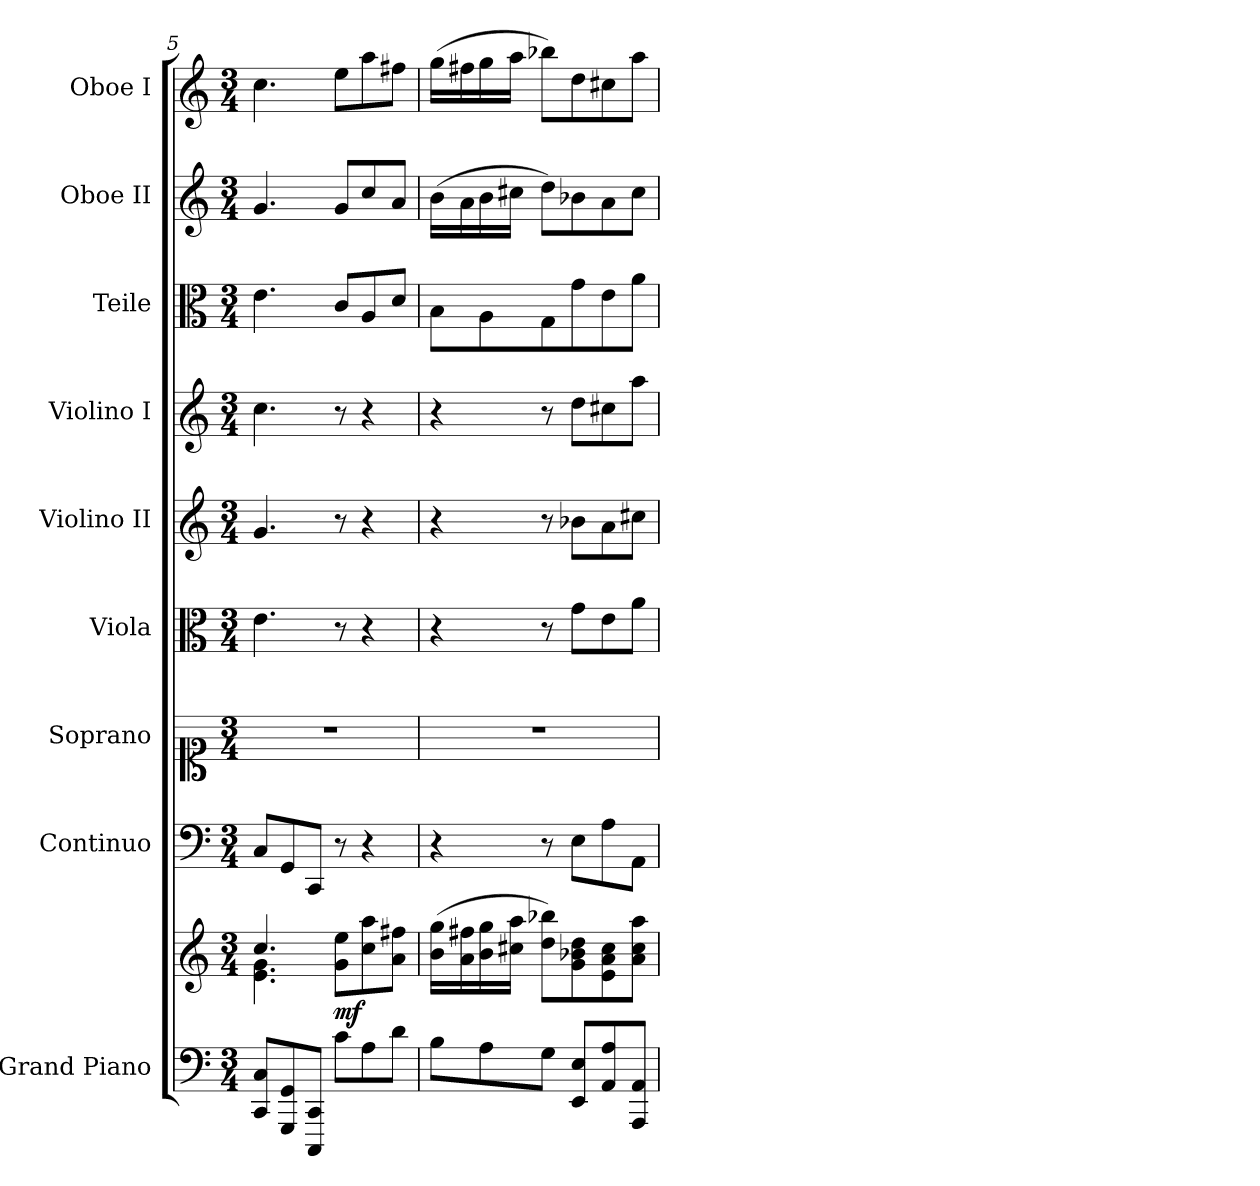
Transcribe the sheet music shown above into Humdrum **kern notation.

**kern	**kern	**dynam	**kern	**kern	**kern	**kern	**kern	**kern	**kern	**kern
*part9	*part9	*part9	*part8	*part7	*part6	*part5	*part4	*part3	*part2	*part1
*staff10	*staff9	*staff9/10	*staff8	*staff7	*staff6	*staff5	*staff4	*staff3	*staff2	*staff1
*I"Grand Piano	*	*	*I"Continuo	*I"Soprano	*I"Viola	*I"Violino II	*I"Violino I	*I"Teile	*I"Oboe II	*I"Oboe I
*I'Pno	*	*	*	*	*	*	*	*	*I'Ob	*I'Ob
*clefF4	*clefG2	*	*clefF4	*clefC1	*clefC3	*clefG2	*clefG2	*clefC3	*clefG2	*clefG2
*k[]	*k[]	*	*k[]	*k[]	*k[]	*k[]	*k[]	*k[]	*k[]	*k[]
*M3/4	*M3/4	*	*M3/4	*M3/4	*M3/4	*M3/4	*M3/4	*M3/4	*M3/4	*M3/4
=5	=5	=5	=5	=5	=5	=5	=5	=5	=5	=5
*	*^	*	*	*	*	*	*	*	*	*
8CC/ 8C/L	4.cc/	4.e\ 4.g\	.	8C/L	2.r	4.e\	4.g/	4.cc\	4.e\	4.g/	4.cc\
8GGG/ 8GG/	.	.	.	8GG/	.	.	.	.	.	.	.
8CCC/ 8CC/J	.	.	.	8CC/J	.	.	.	.	.	.	.
!	!	!	!LO:DY:b	!	!	!	!	!	!	!	!
8c\L	8g\ 8ee\L	4.ryy	mf	8r	.	8r	8r	8r	8c/L	8g/L	8ee\L
8A\	8cc\ 8aa\	.	.	4r	.	4r	4r	4r	8A/	8cc/	8aa\
8d\J	8a\ 8ff#X\J	.	.	.	.	.	.	.	8d/J	8a/J	8ff#X\J
*	*v	*v	*	*	*	*	*	*	*	*	*
=6	=6	=6	=6	=6	=6	=6	=6	=6	=6	=6
8B\L	(16b\ 16gg\LL	.	4r	2.r	4r	4r	4r	8B\L	(>16b\LL	(>16gg\LL
.	16a\ 16ff#X\	.	.	.	.	.	.	.	16a\	16ff#X\
8A\	16b\ 16gg\	.	.	.	.	.	.	8A\	16b\	16gg\
.	16cc#X\ 16aa\JJ	.	.	.	.	.	.	.	16cc#X\JJ	16aa\JJ
8G\J	8dd\ 8bb-X\L)	.	8r	.	8r	8r	8r	8G\	8dd\L)	8bb-X\L)
8EE/ 8E/L	8g\ 8b-X\ 8dd\	.	8E\L	.	8g\L	8b-X\L	8dd\L	8g\	8b-X\	8dd\
8AA/ 8A/	8e\ 8a\ 8cc#\	.	8A\	.	8e\	8a\	8cc#X\	8e\	8a\	8cc#X\
8AAA/ 8AA/J	8a\ 8cc#\ 8aa\J	.	8AA\J	.	8a\J	8cc#X\J	8aa\J	8a\J	8cc#\J	8aa\J
=	=	=	=	=	=	=	=	=	=	=
*-	*-	*-	*-	*-	*-	*-	*-	*-	*-	*-
